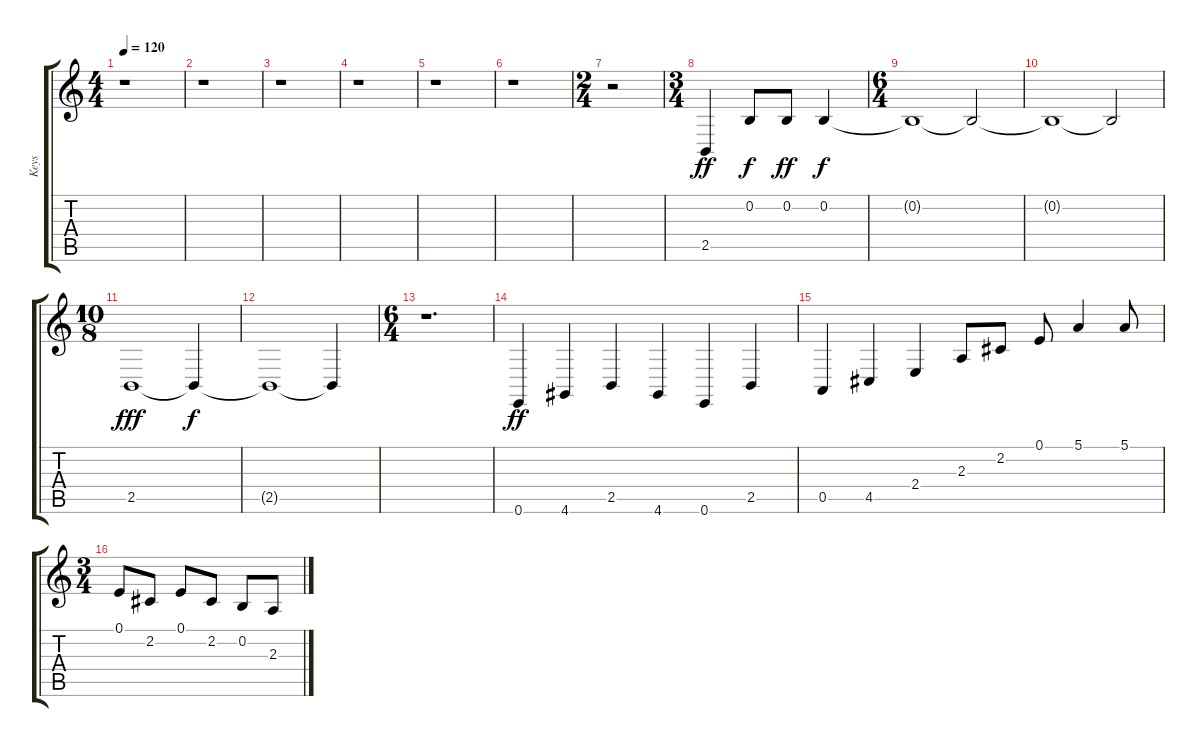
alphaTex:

\track ("Keys" "Keys") {instrument pad4choir}
\staff {score tabs}
\tuning (E4 B3 G3 D3 A2 E2) {hide}
\ts (4 4)
\tempo 120
\clef g2
\ks c
r.1{dy f} |
r.1 |
r.1 |
r.1 |
r.1 |
r.1 |
\ts (2 4)
r.2 |
\ts (3 4)
2.5.4{dy ff instrument fretlessbass} 0.2.8{dy f} 0.2.8{dy ff} 0.2.4{dy f} |
\ts (6 4)
0.2{t}.1 0.2{t}.2 |
0.2{t}.1 0.2{t}.2 |
\ts (10 8)
2.5.1{dy fff} 2.5{t}.4{dy f} |
2.5{t}.1 2.5{t}.4 |
\ts (6 4)
r.1{d} |
0.6.4{dy ff} 4.6.4 2.5.4 4.6.4 0.6.4 2.5.4 |
0.5.4 4.5.4 2.4.4 2.3.8 2.2.8 0.1.8 5.1.4 5.1.8 |
\ts (3 4)
0.1.8 2.2.8 0.1.8 2.2.8 0.2.8 2.3.8
